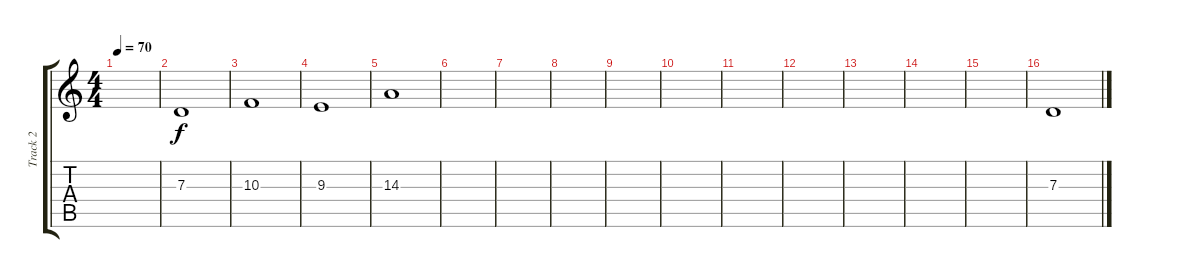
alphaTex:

\track ("Track 2" "Track 2") {instrument pad2warm}
\staff {score tabs}
\tuning (E4 B3 G3 D3 A2 D2) {hide}
\ts (4 4)
\tempo 70
\clef g2
\ks c
|
7.3.1 |
10.3.1 |
9.3.1 |
14.3.1 |
|
|
|
|
|
|
|
|
|
|
7.3.1
